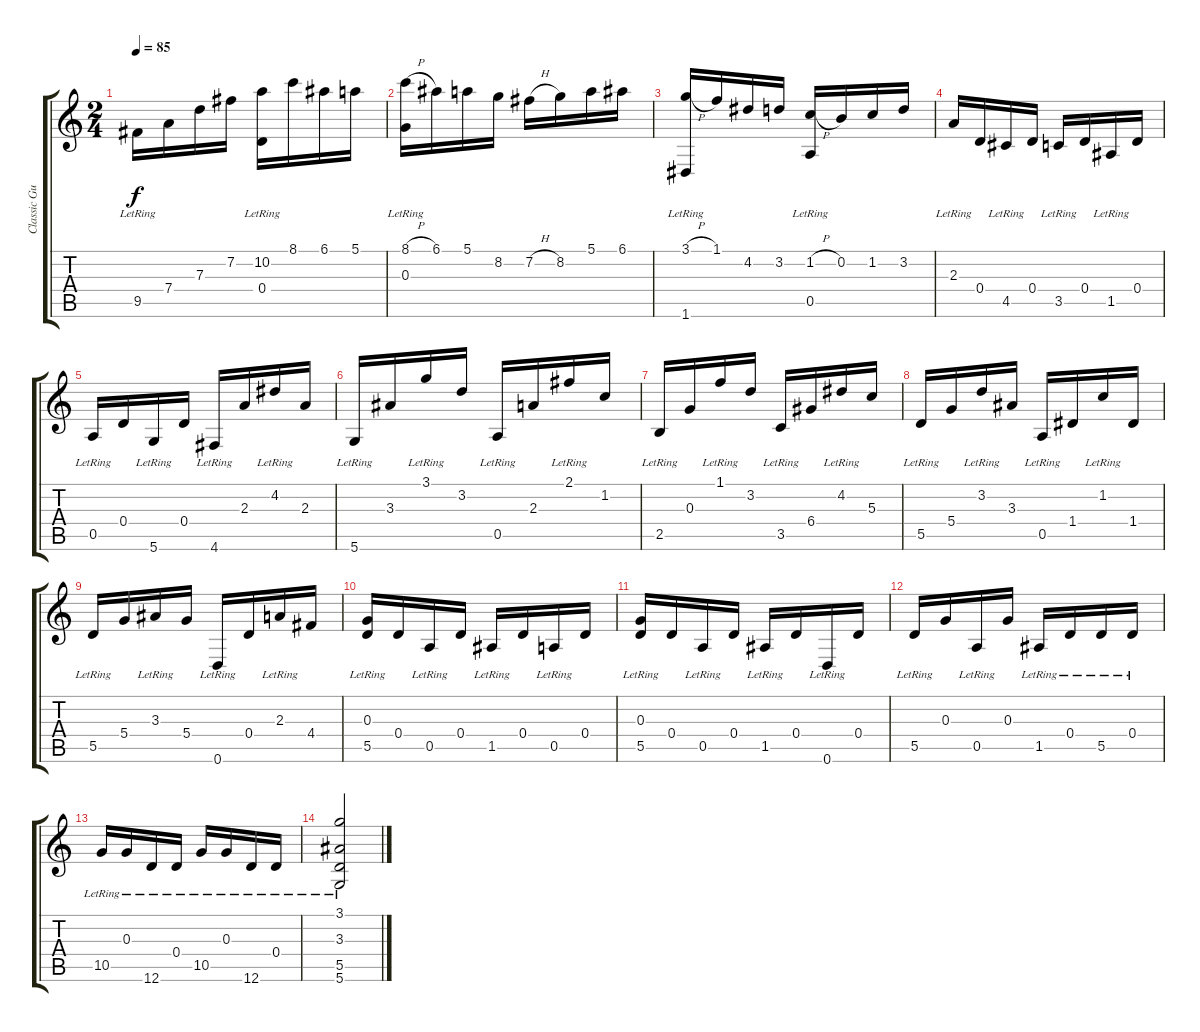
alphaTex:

\track ("Classic Guitar" "Classic Gu") {instrument acousticguitarnylon}
\staff {score tabs}
\tuning (E4 B3 G3 D3 A2 D2) {hide}
\ts (2 4)
\tempo 85
\clef g2
\ks c
9.5{lr}.16{dy f} 7.4.16 7.3.16 7.2.16 (10.2 0.4{lr}).16 8.1.16 6.1.16 5.1.16 |
(8.1{h} 0.3{lr}).16 6.1.16 5.1.16 8.2.16 7.2{h}.16 8.2.16 5.1.16 6.1.16 |
(3.1{h} 1.6{lr}).16 1.1.16 4.2.16 3.2.16 (1.2{h} 0.5{lr}).16 0.2.16 1.2.16 3.2.16 |
2.3{lr}.16 0.4.16 4.5{lr}.16 0.4.16 3.5{lr}.16 0.4.16 1.5{lr}.16 0.4.16 |
0.5{lr}.16 0.4.16 5.6{lr}.16 0.4.16 4.6{lr}.16 2.3.16 4.2{lr}.16 2.3.16 |
5.6{lr}.16 3.3.16 3.1{lr}.16 3.2.16 0.5{lr}.16 2.3.16 2.1{lr}.16 1.2.16 |
2.5{lr}.16 0.3.16 1.1{lr}.16 3.2.16 3.5{lr}.16 6.4.16 4.2{lr}.16 5.3.16 |
5.5{lr}.16 5.4.16 3.2{lr}.16 3.3.16 0.5{lr}.16 1.4.16 1.2{lr}.16 1.4.16 |
5.5{lr}.16 5.4.16 3.3{lr}.16 5.4.16 0.6{lr}.16 0.4.16 2.3{lr}.16 4.4.16 |
(0.3{lr} 5.5{lr}).16 0.4.16 0.5{lr}.16 0.4.16 1.5{lr}.16 0.4.16 0.5{lr}.16 0.4.16 |
(0.3{lr} 5.5{lr}).16 0.4.16 0.5{lr}.16 0.4.16 1.5{lr}.16 0.4.16 0.6{lr}.16 0.4.16 |
5.5{lr}.16 0.3.16 0.5{lr}.16 0.3.16 1.5{lr}.16 0.4{lr}.16 5.5{lr}.16 0.4{lr}.16 |
10.5{lr}.16 0.3{lr}.16 12.6{lr}.16 0.4{lr}.16 10.5{lr}.16 0.3{lr}.16 12.6{lr}.16 0.4{lr}.16 |
(3.1{lr} 3.3{lr} 5.5{lr} 5.6{lr}).2
